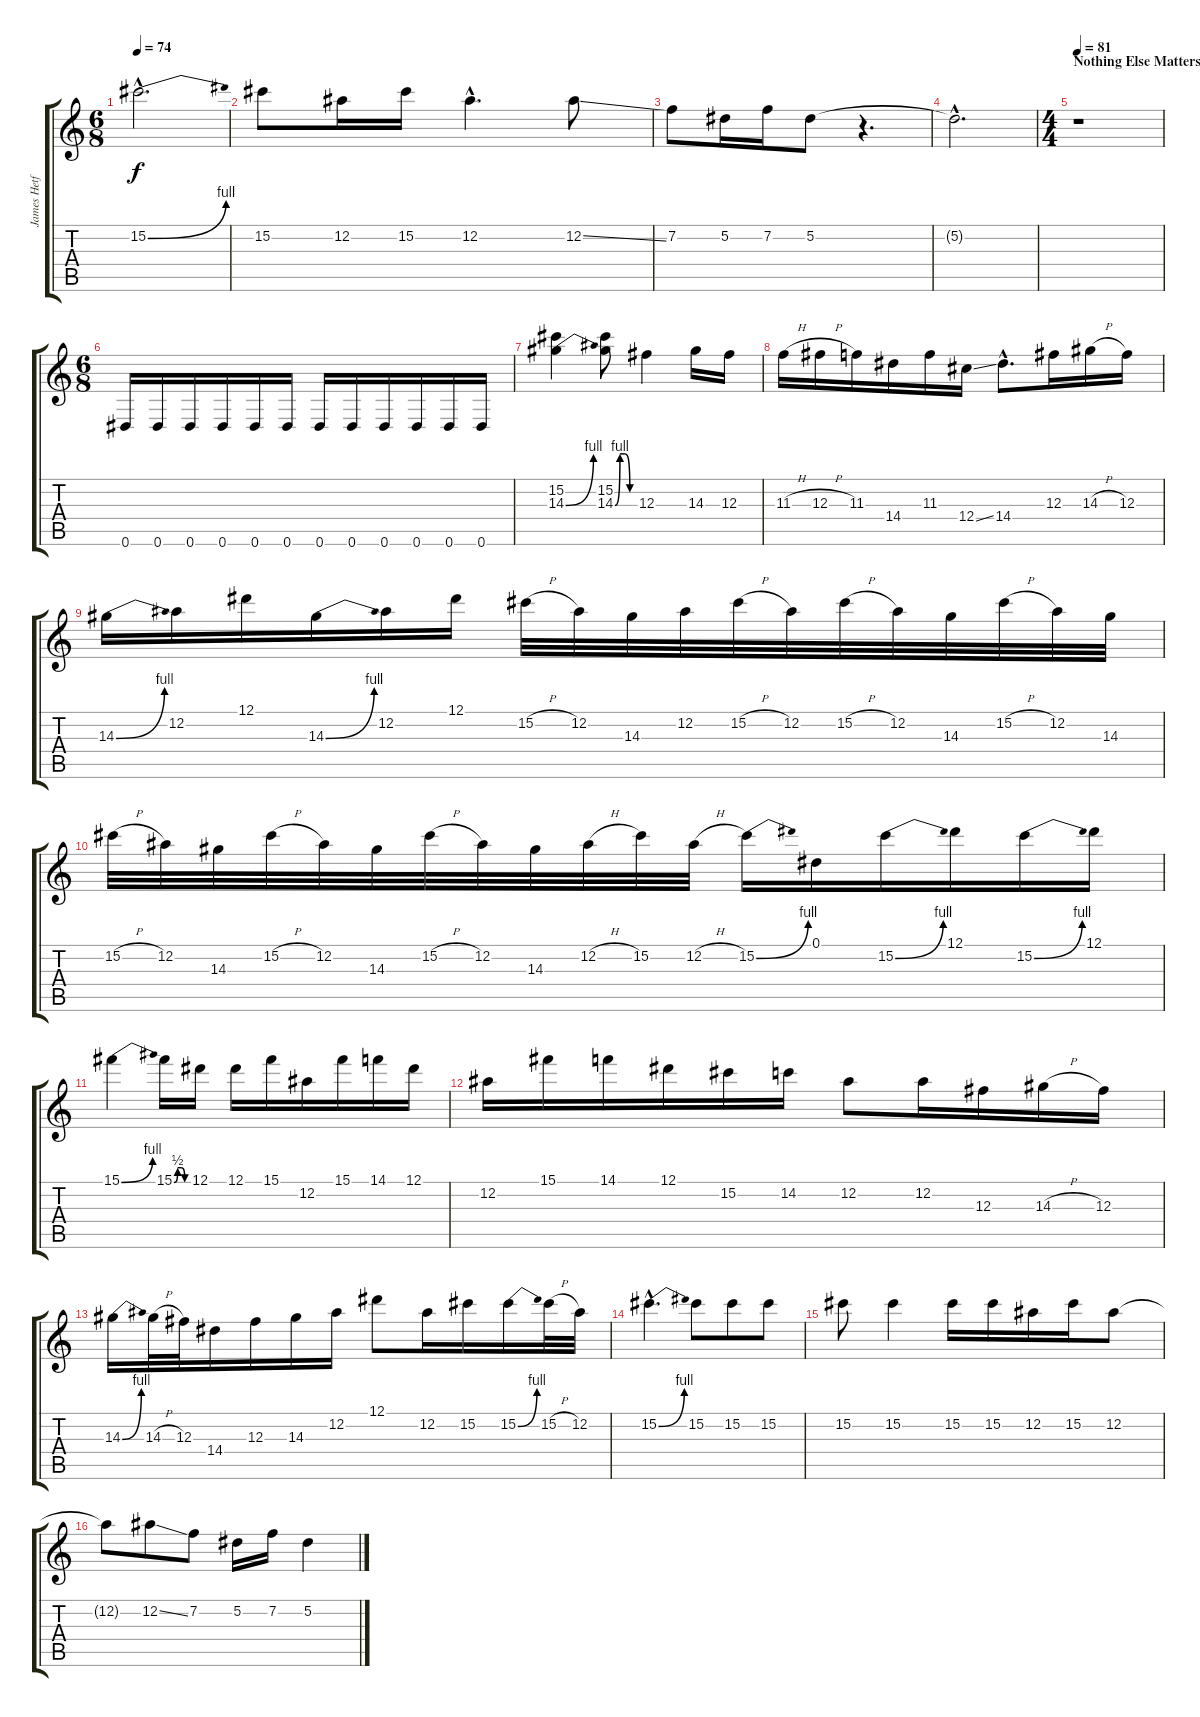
\track ("James Hetfield (Distortion Guitar)" "James Hetf") {instrument distortionguitar}
\staff {score tabs}
\tuning (Eb4 Bb3 Gb3 Db3 Ab2 Eb2) {hide}
\ts (6 8)
\tempo 74
\clef g2
\ks c
15.2{be (bend 0 0 60 4) hac}.2{d dy f} |
15.2.8 12.2.16 15.2.16 12.2{hac}.4{d} 12.2{ss}.8 |
7.2.8 5.2.16 7.2.16 5.2.8 r.4{d} |
5.2{hac t}.2{d} |
\ts (4 4)
\section ("" "Nothing Else Matters - Heavy Solo (Tempo 81)")
\tempo 81
r.1 |
\ts (6 8)
0.6.16 0.6.16 0.6.16 0.6.16 0.6.16 0.6.16 0.6.16 0.6.16 0.6.16 0.6.16 0.6.16 0.6.16 |
(15.2 14.3{be (bend 0 0 60 4)}).4 (15.2 14.3{be (custom 0 0 15 4 30 4 45 0 60 0)}).8 12.3.4 14.3.16 12.3.16 |
11.3{h}.16 12.3{h}.16 11.3.16 14.4.16 11.3.16 12.4{ss}.16 14.4{hac}.8{d} 12.3.16 14.3{h}.16 12.3.16 |
14.3{be (bend 0 0 60 4)}.16 12.2.16 12.1.16 14.3{be (bend 0 0 60 4)}.16 12.2.16 12.1.16 15.2{h}.32 12.2.32 14.3.32 12.2.32 15.2{h}.32 12.2.32 15.2{h}.32 12.2.32 14.3.32 15.2{h}.32 12.2.32 14.3.32 |
15.2{h}.32 12.2.32 14.3.32 15.2{h}.32 12.2.32 14.3.32 15.2{h}.32 12.2.32 14.3.32 12.2{h}.32 15.2.32 12.2{h}.32 15.2{be (bend 0 0 60 4)}.16 0.1.16 15.2{be (bend 0 0 60 4)}.16 12.1.16 15.2{be (bend 0 0 60 4)}.16 12.1.16 |
15.1{be (bend 0 0 60 4)}.4 15.1{be (custom 0 0 15 2 30 2 45 0 60 0)}.16 12.1.16 12.1.16 15.1.16 12.2.16 15.1.16 14.1.16 12.1.16 |
12.2.16 15.1.16 14.1.16 12.1.16 15.2.16 14.2.16 12.2.8 12.2.16 12.3.16 14.3{h}.16 12.3.16 |
14.3{be (bend 0 0 60 4)}.16 14.3{h}.32 12.3.32 14.4.16 12.3.16 14.3.16 12.2.16 12.1.8 12.2.16 15.2.16 15.2{be (bend 0 0 60 4)}.16 15.2{h}.32 12.2.32 |
15.2{be (bend 0 0 60 4) hac}.4{d} 15.2.8 15.2.8 15.2.8 |
15.2.8 15.2.4 15.2.16 15.2.16 12.2.16 15.2.16 12.2.8 |
12.2{t}.8 12.2{ss}.8 7.2.8 5.2.16 7.2.16 5.2.4
